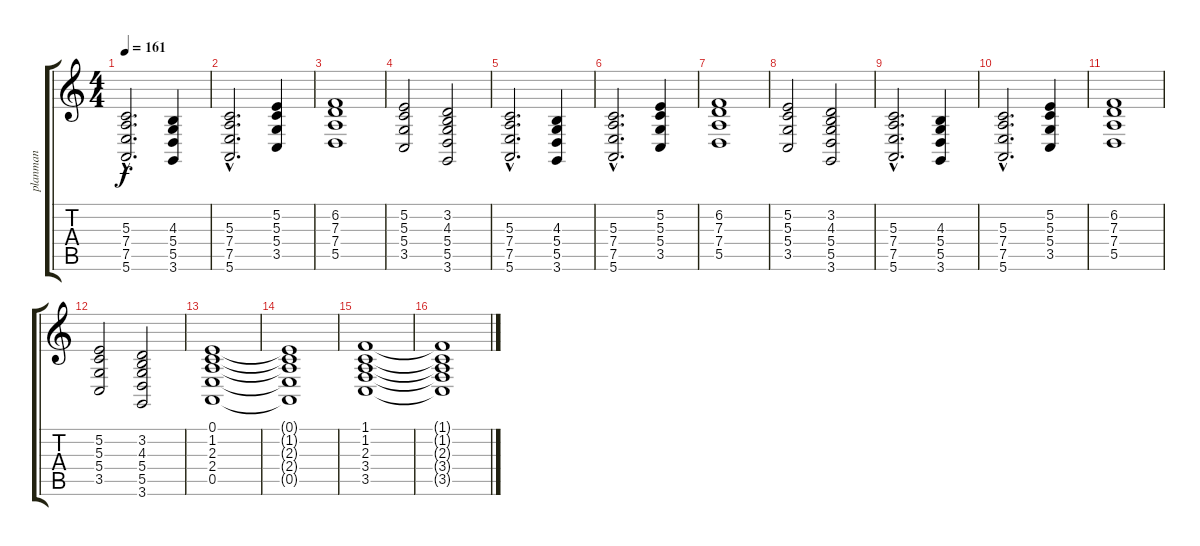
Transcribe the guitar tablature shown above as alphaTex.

\track ("planman" "planman") {instrument stringensemble1}
\staff {score tabs}
\tuning (E4 B3 G3 D3 A2 E2) {hide}
\ts (4 4)
\tempo 161
\clef g2
\ks c
(5.3{hac} 7.4{hac} 7.5{hac} 5.6{hac}).2{d dy f} (4.3 5.4 5.5 3.6).4 |
(5.3{hac} 7.4{hac} 7.5{hac} 5.6{hac}).2{d} (5.2 5.3 5.4 3.5).4 |
(6.2 7.3 7.4 5.5).1 |
(5.2 5.3 5.4 3.5).2 (3.2 4.3 5.4 5.5 3.6).2 |
(5.3{hac} 7.4{hac} 7.5{hac} 5.6{hac}).2{d} (4.3 5.4 5.5 3.6).4 |
(5.3{hac} 7.4{hac} 7.5{hac} 5.6{hac}).2{d} (5.2 5.3 5.4 3.5).4 |
(6.2 7.3 7.4 5.5).1 |
(5.2 5.3 5.4 3.5).2 (3.2 4.3 5.4 5.5 3.6).2 |
(5.3{hac} 7.4{hac} 7.5{hac} 5.6{hac}).2{d} (4.3 5.4 5.5 3.6).4 |
(5.3{hac} 7.4{hac} 7.5{hac} 5.6{hac}).2{d} (5.2 5.3 5.4 3.5).4 |
(6.2 7.3 7.4 5.5).1 |
(5.2 5.3 5.4 3.5).2 (3.2 4.3 5.4 5.5 3.6).2 |
(0.1 1.2 2.3 2.4 0.5).1 |
(0.1{t} 1.2{t} 2.3{t} 2.4{t} 0.5{t}).1 |
(1.1 1.2 2.3 3.4 3.5).1 |
(1.1{t} 1.2{t} 2.3{t} 3.4{t} 3.5{t}).1
